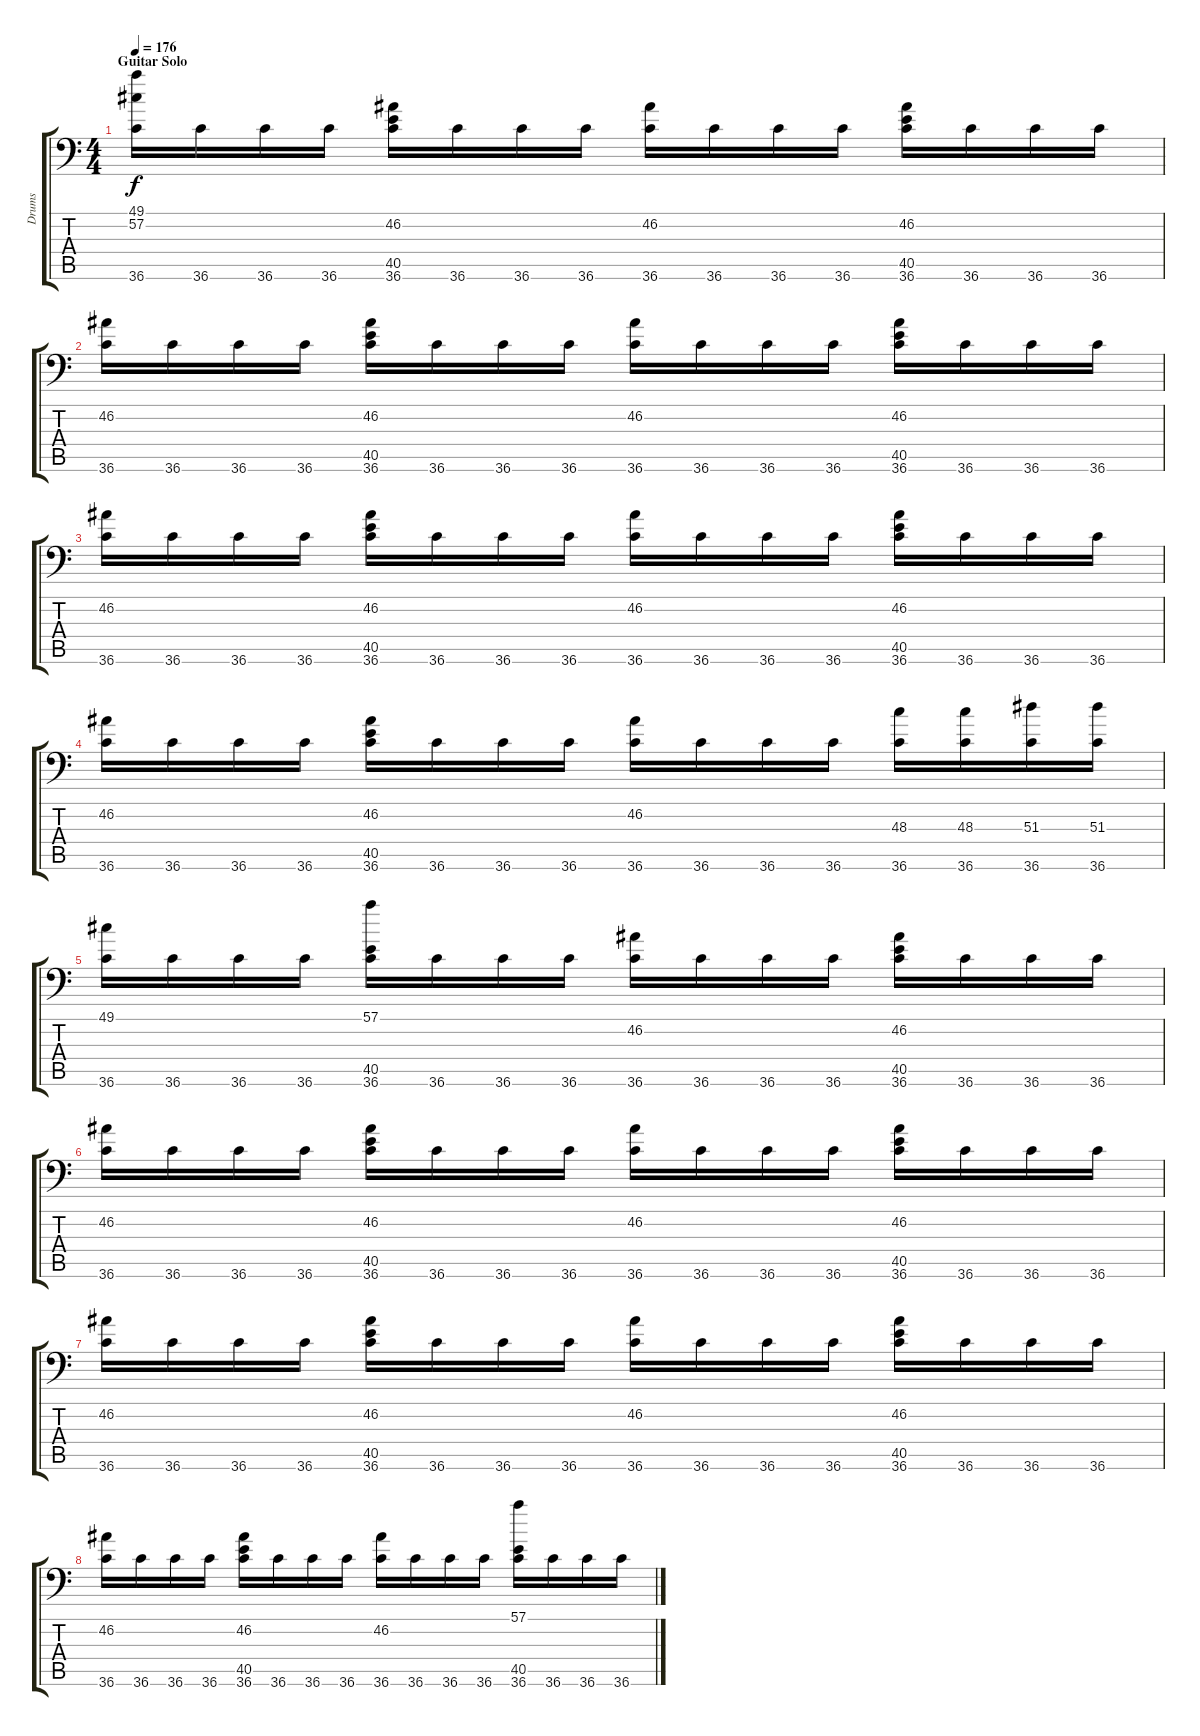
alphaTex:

\track ("Drums" "Drums") {instrument acousticgrandpiano}
\staff {score tabs}
\tuning (C-1 C-1 C-1 C-1 C-1 C-1) {hide}
\ts (4 4)
\section ("" "Guitar Solo")
\tempo 176
\clef f4
\ks c
(49.1 57.2 36.6).16{dy f} 36.6.16 36.6.16 36.6.16 (46.2 40.5 36.6).16 36.6.16 36.6.16 36.6.16 (46.2 36.6).16 36.6.16 36.6.16 36.6.16 (46.2 40.5 36.6).16 36.6.16 36.6.16 36.6.16 |
(46.2 36.6).16 36.6.16 36.6.16 36.6.16 (46.2 40.5 36.6).16 36.6.16 36.6.16 36.6.16 (46.2 36.6).16 36.6.16 36.6.16 36.6.16 (46.2 40.5 36.6).16 36.6.16 36.6.16 36.6.16 |
(46.2 36.6).16 36.6.16 36.6.16 36.6.16 (46.2 40.5 36.6).16 36.6.16 36.6.16 36.6.16 (46.2 36.6).16 36.6.16 36.6.16 36.6.16 (46.2 40.5 36.6).16 36.6.16 36.6.16 36.6.16 |
(46.2 36.6).16 36.6.16 36.6.16 36.6.16 (46.2 40.5 36.6).16 36.6.16 36.6.16 36.6.16 (46.2 36.6).16 36.6.16 36.6.16 36.6.16 (48.3 36.6).16 (48.3 36.6).16 (51.3 36.6).16 (51.3 36.6).16 |
(49.1 36.6).16 36.6.16 36.6.16 36.6.16 (57.1 40.5 36.6).16 36.6.16 36.6.16 36.6.16 (46.2 36.6).16 36.6.16 36.6.16 36.6.16 (46.2 40.5 36.6).16 36.6.16 36.6.16 36.6.16 |
(46.2 36.6).16 36.6.16 36.6.16 36.6.16 (46.2 40.5 36.6).16 36.6.16 36.6.16 36.6.16 (46.2 36.6).16 36.6.16 36.6.16 36.6.16 (46.2 40.5 36.6).16 36.6.16 36.6.16 36.6.16 |
(46.2 36.6).16 36.6.16 36.6.16 36.6.16 (46.2 40.5 36.6).16 36.6.16 36.6.16 36.6.16 (46.2 36.6).16 36.6.16 36.6.16 36.6.16 (46.2 40.5 36.6).16 36.6.16 36.6.16 36.6.16 |
(46.2 36.6).16 36.6.16 36.6.16 36.6.16 (46.2 40.5 36.6).16 36.6.16 36.6.16 36.6.16 (46.2 36.6).16 36.6.16 36.6.16 36.6.16 (57.1 40.5 36.6).16 36.6.16 36.6.16 36.6.16
